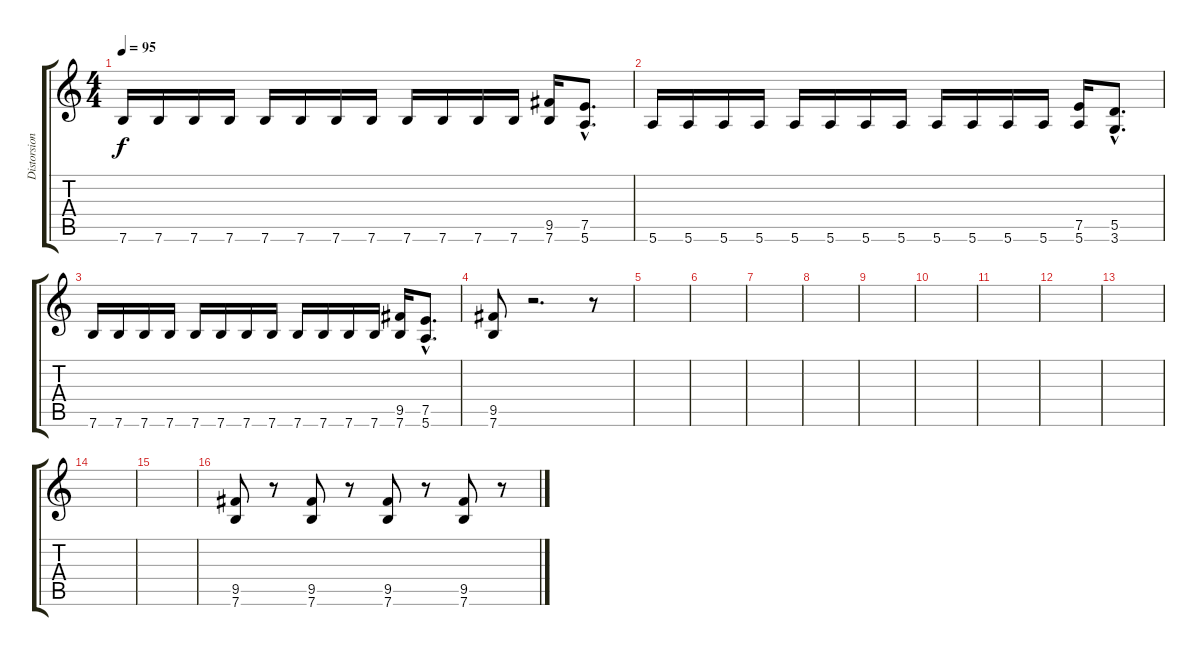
\track ("Distorsion 1" "Distorsion") {instrument overdrivenguitar}
\staff {score tabs}
\tuning (E4 B3 G3 D3 A2 E2) {hide}
\ts (4 4)
\tempo 95
\clef g2
\ks c
7.6.16{dy f} 7.6.16 7.6.16 7.6.16 7.6.16 7.6.16 7.6.16 7.6.16 7.6.16 7.6.16 7.6.16 7.6.16 (9.5 7.6).16 (7.5{hac} 5.6{hac}).8{d} |
5.6.16 5.6.16 5.6.16 5.6.16 5.6.16 5.6.16 5.6.16 5.6.16 5.6.16 5.6.16 5.6.16 5.6.16 (7.5 5.6).16 (5.5{hac} 3.6{hac}).8{d} |
7.6.16 7.6.16 7.6.16 7.6.16 7.6.16 7.6.16 7.6.16 7.6.16 7.6.16 7.6.16 7.6.16 7.6.16 (9.5 7.6).16 (7.5{hac} 5.6{hac}).8{d} |
(9.5 7.6).8 r.2{d} r.8 |
|
|
|
|
|
|
|
|
|
|
|
(9.5 7.6).8 r.8 (9.5 7.6).8 r.8 (9.5 7.6).8 r.8 (9.5 7.6).8 r.8
